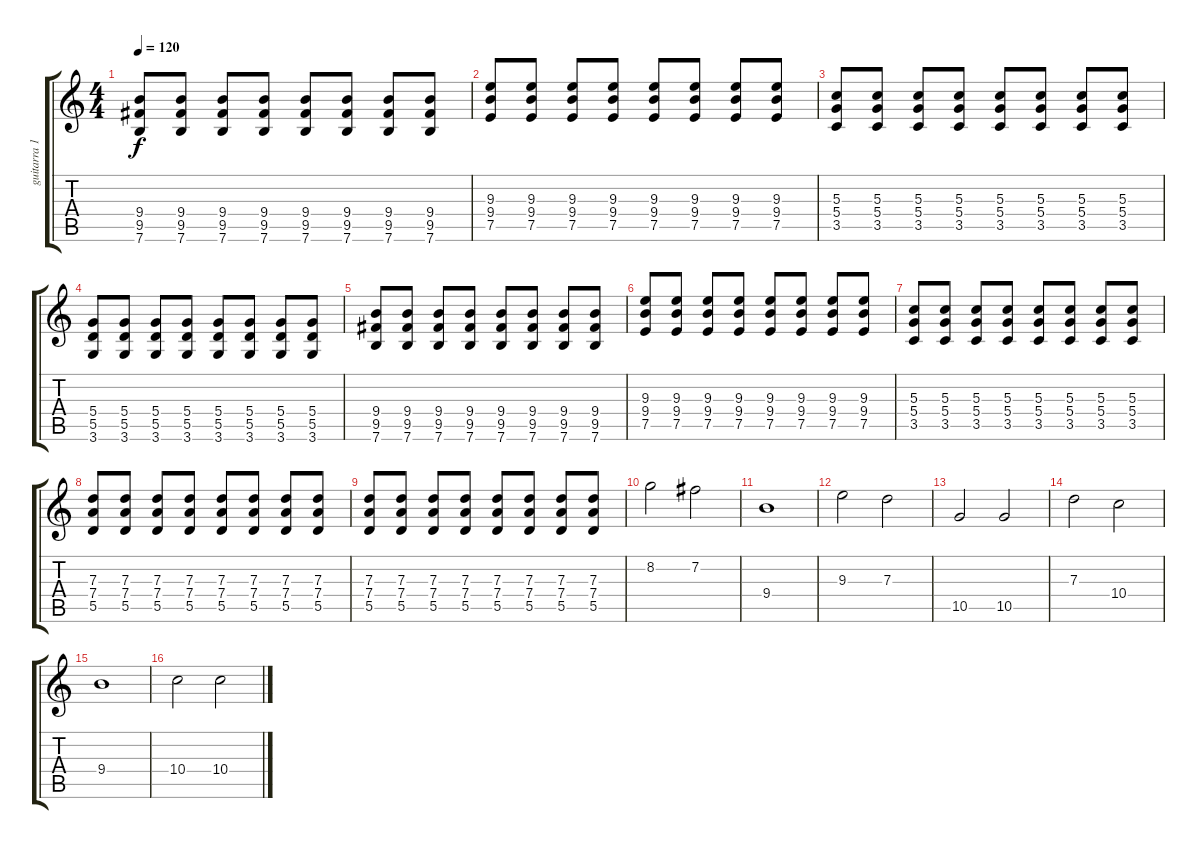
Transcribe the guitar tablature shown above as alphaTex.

\track ("guitarra 1" "guitarra 1") {instrument overdrivenguitar}
\staff {score tabs}
\tuning (E4 B3 G3 D3 A2 E2) {hide}
\ts (4 4)
\tempo 120
\clef g2
\ks c
(9.4 9.5 7.6).8{dy f} (9.4 9.5 7.6).8 (9.4 9.5 7.6).8 (9.4 9.5 7.6).8 (9.4 9.5 7.6).8 (9.4 9.5 7.6).8 (9.4 9.5 7.6).8 (9.4 9.5 7.6).8 |
(9.3 9.4 7.5).8 (9.3 9.4 7.5).8 (9.3 9.4 7.5).8 (9.3 9.4 7.5).8 (9.3 9.4 7.5).8 (9.3 9.4 7.5).8 (9.3 9.4 7.5).8 (9.3 9.4 7.5).8 |
(5.3 5.4 3.5).8 (5.3 5.4 3.5).8 (5.3 5.4 3.5).8 (5.3 5.4 3.5).8 (5.3 5.4 3.5).8 (5.3 5.4 3.5).8 (5.3 5.4 3.5).8 (5.3 5.4 3.5).8 |
(5.4 5.5 3.6).8 (5.4 5.5 3.6).8 (5.4 5.5 3.6).8 (5.4 5.5 3.6).8 (5.4 5.5 3.6).8 (5.4 5.5 3.6).8 (5.4 5.5 3.6).8 (5.4 5.5 3.6).8 |
(9.4 9.5 7.6).8 (9.4 9.5 7.6).8 (9.4 9.5 7.6).8 (9.4 9.5 7.6).8 (9.4 9.5 7.6).8 (9.4 9.5 7.6).8 (9.4 9.5 7.6).8 (9.4 9.5 7.6).8 |
(9.3 9.4 7.5).8 (9.3 9.4 7.5).8 (9.3 9.4 7.5).8 (9.3 9.4 7.5).8 (9.3 9.4 7.5).8 (9.3 9.4 7.5).8 (9.3 9.4 7.5).8 (9.3 9.4 7.5).8 |
(5.3 5.4 3.5).8 (5.3 5.4 3.5).8 (5.3 5.4 3.5).8 (5.3 5.4 3.5).8 (5.3 5.4 3.5).8 (5.3 5.4 3.5).8 (5.3 5.4 3.5).8 (5.3 5.4 3.5).8 |
(7.3 7.4 5.5).8 (7.3 7.4 5.5).8 (7.3 7.4 5.5).8 (7.3 7.4 5.5).8 (7.3 7.4 5.5).8 (7.3 7.4 5.5).8 (7.3 7.4 5.5).8 (7.3 7.4 5.5).8 |
(7.3 7.4 5.5).8 (7.3 7.4 5.5).8 (7.3 7.4 5.5).8 (7.3 7.4 5.5).8 (7.3 7.4 5.5).8 (7.3 7.4 5.5).8 (7.3 7.4 5.5).8 (7.3 7.4 5.5).8 |
8.2.2 7.2.2 |
9.4.1 |
9.3.2 7.3.2 |
10.5.2 10.5.2 |
7.3.2 10.4.2 |
9.4.1 |
10.4.2 10.4.2
